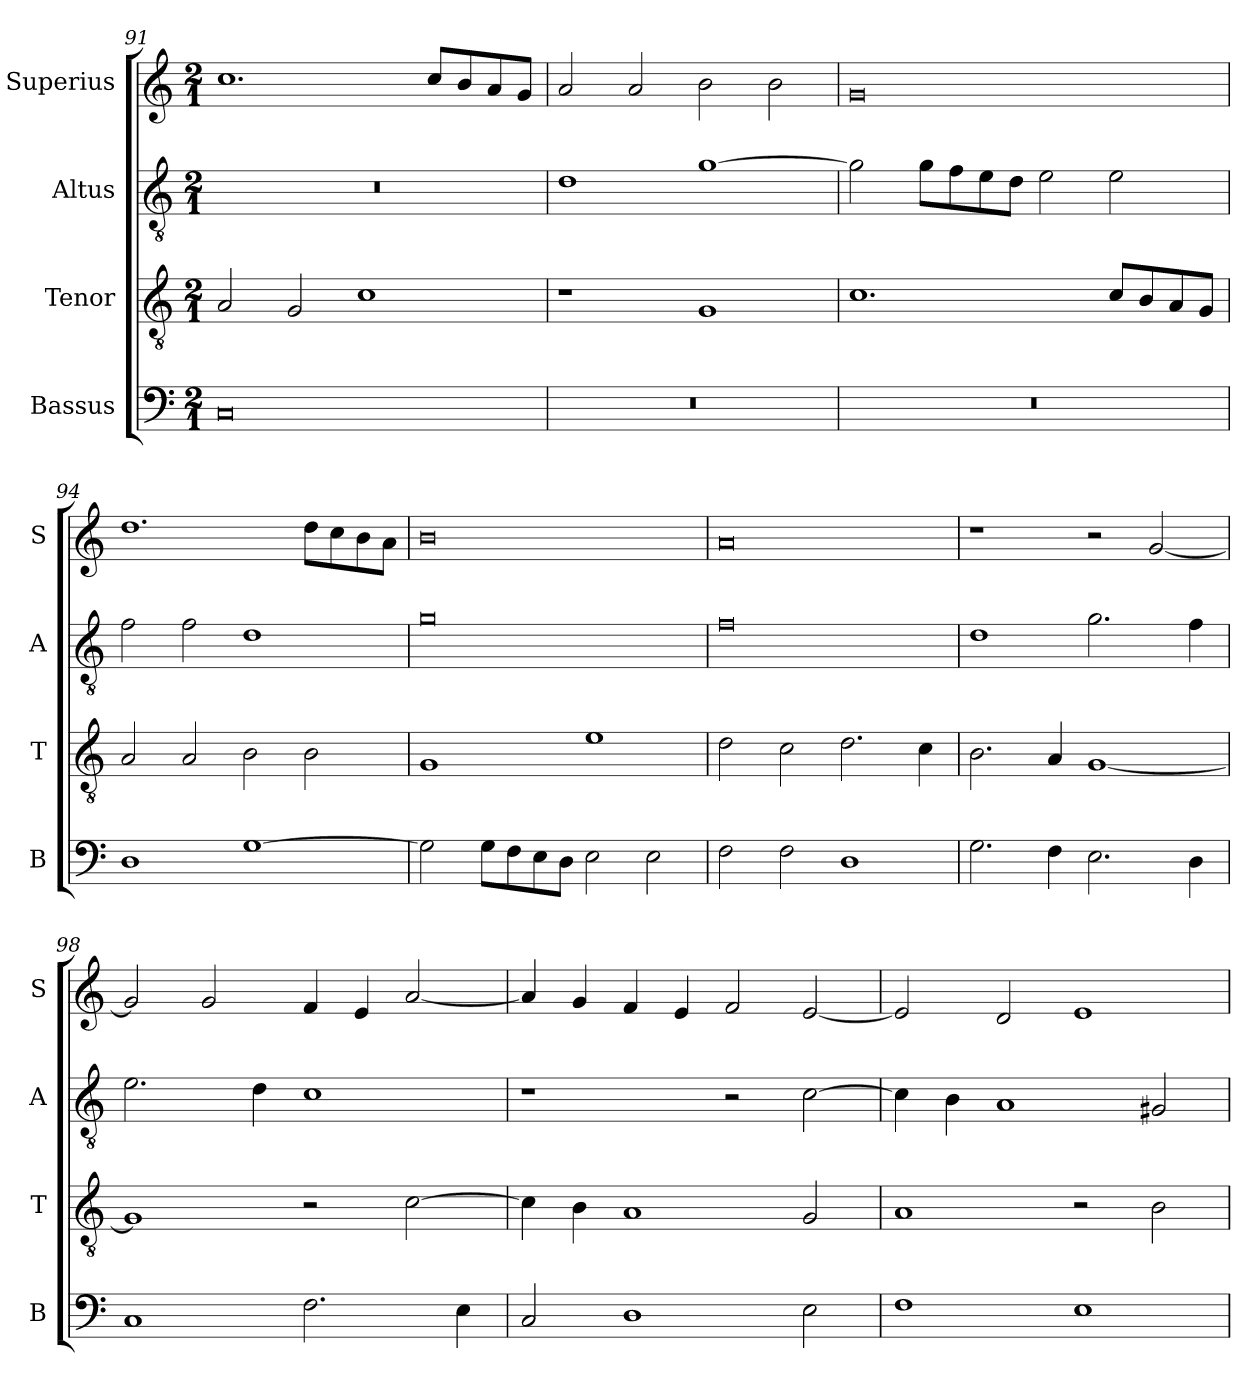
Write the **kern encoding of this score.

**kern	**kern	**kern	**kern
*part4	*part3	*part2	*part1
*staff4	*staff3	*staff2	*staff1
*I"Bassus	*I"Tenor	*I"Altus	*I"Superius
*I'B	*I'T	*I'A	*I'S
*clefF4	*clefGv2	*clefGv2	*clefG2
*k[]	*k[]	*k[]	*k[]
*M2/1	*M2/1	*M2/1	*M2/1
=91	=91	=91	=91
0C	2A/	0r	1.cc
.	2G/	.	.
.	1c	.	.
.	.	.	8cc/L
.	.	.	8b/
.	.	.	8a/
.	.	.	8g/J
=92	=92	=92	=92
0r	1r	1d	2a/
.	.	.	2a/
.	1G	[1g	2b\
.	.	.	2b\
=93	=93	=93	=93
0r	1.c	2g\]	0g
.	.	8g\L	.
.	.	8f\	.
.	.	8e\	.
.	.	8d\J	.
.	.	2e\	.
.	8c/L	2e\	.
.	8B/	.	.
.	8A/	.	.
.	8G/J	.	.
=94	=94	=94	=94
1D	2A/	2f\	1.dd
.	2A/	2f\	.
[1G	2B\	1d	.
.	2B\	.	8dd\L
.	.	.	8cc\
.	.	.	8b\
.	.	.	8a\J
=95	=95	=95	=95
2G\]	1G	0g	0b
8G\L	.	.	.
8F\	.	.	.
8E\	.	.	.
8D\J	.	.	.
2E\	1e	.	.
2E\	.	.	.
=96	=96	=96	=96
2F\	2d\	0f	0a
2F\	2c\	.	.
1D	2.d\	.	.
.	4c\	.	.
=97	=97	=97	=97
2.G\	2.B\	1d	1r
4F\	4A/	.	.
2.E\	[1G	2.g\	2r
.	.	.	[2g/
4D\	.	4f\	.
=98	=98	=98	=98
1C	1G]	2.e\	2g/]
.	.	.	2g/
.	.	4d\	.
2.F\	2r	1c	4f/
.	.	.	4e/
.	[2c\	.	[2a/
4E\	.	.	.
=99	=99	=99	=99
2C/	4c\]	1r	4a/]
.	4B\	.	4g/
1D	1A	.	4f/
.	.	.	4e/
.	.	2r	2f/
2E\	2G/	[2c\	[2e/
=100	=100	=100	=100
1F	1A	4c\]	2e/]
.	.	4B\	.
.	.	1A	2d/
1E	2r	.	1e
.	2B\	2G#X/	.
=	=	=	=
*-	*-	*-	*-
